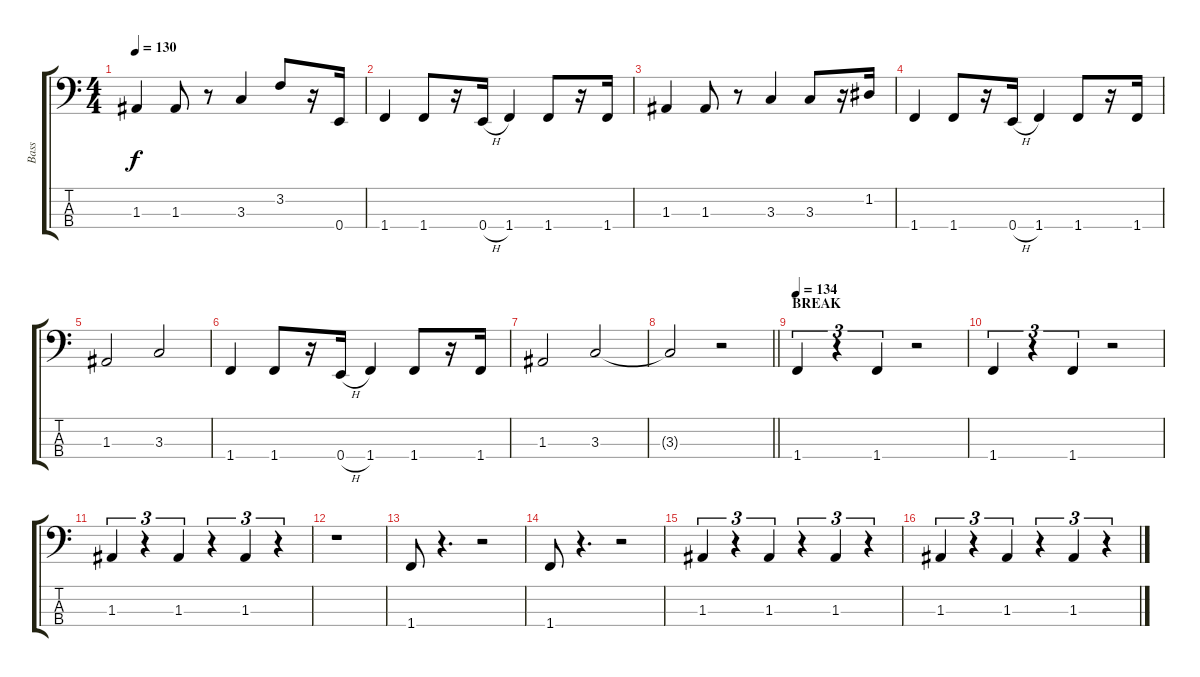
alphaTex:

\track ("Bass" "Bass") {instrument electricbassfinger}
\staff {score tabs}
\tuning (G2 D2 A1 E1) {hide}
\ts (4 4)
\tempo 130
\clef f4
\ks c
1.3.4{dy f} 1.3.8 r.8 3.3.4 3.2.8 r.16 0.4.16 |
1.4.4 1.4.8 r.16 0.4{h}.16 1.4.4 1.4.8 r.16 1.4.16 |
1.3.4 1.3.8 r.8 3.3.4 3.3.8 r.16 1.2.16 |
1.4.4 1.4.8 r.16 0.4{h}.16 1.4.4 1.4.8 r.16 1.4.16 |
1.3.2 3.3.2 |
1.4.4 1.4.8 r.16 0.4{h}.16 1.4.4 1.4.8 r.16 1.4.16 |
1.3.2 3.3.2 |
\barLineRight lightlight
3.3{t}.2 r.2 |
\section ("" "BREAK")
\tempo 134
1.4.4{tu (3 2)} r.4{tu (3 2)} 1.4.4{tu (3 2)} r.2 |
1.4.4{tu (3 2)} r.4{tu (3 2)} 1.4.4{tu (3 2)} r.2 |
1.3.4{tu (3 2)} r.4{tu (3 2)} 1.3.4{tu (3 2)} r.4{tu (3 2)} 1.3.4{tu (3 2)} r.4{tu (3 2)} |
r.1 |
1.4.8 r.4{d} r.2 |
1.4.8 r.4{d} r.2 |
1.3.4{tu (3 2)} r.4{tu (3 2)} 1.3.4{tu (3 2)} r.4{tu (3 2)} 1.3.4{tu (3 2)} r.4{tu (3 2)} |
1.3.4{tu (3 2)} r.4{tu (3 2)} 1.3.4{tu (3 2)} r.4{tu (3 2)} 1.3.4{tu (3 2)} r.4{tu (3 2)}
